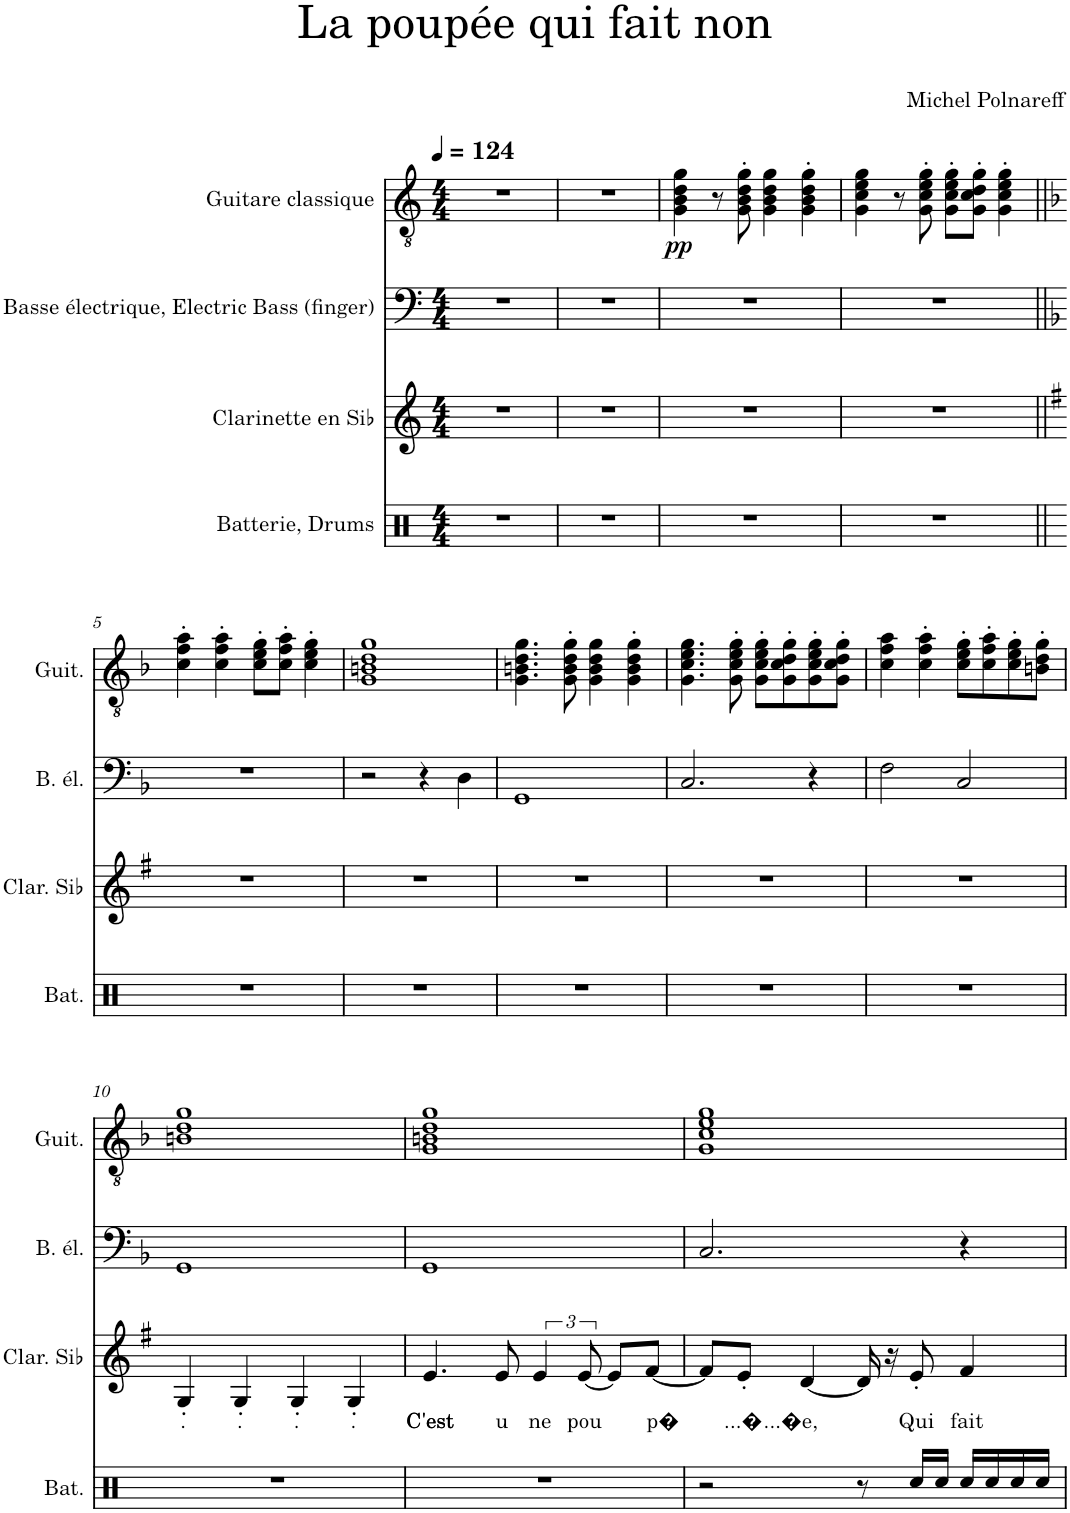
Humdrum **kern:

**kern	**kern	**text	**kern	**kern	**dynam
*part4	*part3	*part3	*part2	*part1	*part1
*staff4	*staff3	*staff3	*staff2	*staff1	*staff1
*I"Batterie, Drums	*I"Clarinette en Sib	*	*I"Basse électrique, Electric Bass (finger)	*I"Guitare classique	*
*I'Bat.	*I'Clar. Sib	*	*I'B. él.	*I'Guit.	*
*clefX	*clefG2	*	*clefF4	*clefGv2	*
*	*Trd1c2	*	*Trd7c12	*	*
*k[]	*k[]	*	*k[]	*k[]	*
*M4/4	*M4/4	*	*M4/4	*M4/4	*
*MM124	*MM124	*	*MM124	*MM124	*
=1	=1	=1	=1	=1	=1
1r	1r	.	1r	1r	.
=2	=2	=2	=2	=2	=2
1r	1r	.	1r	1r	.
=3	=3	=3	=3	=3	=3
!	!	!	!	!	!LO:DY:b
1r	1r	.	1r	4G\ 4B\ 4d\ 4g\	pp
.	.	.	.	8r	.
.	.	.	.	8G\' 8B\' 8d\' 8g\'	.
.	.	.	.	4G\ 4B\ 4d\ 4g\	.
.	.	.	.	4G\' 4B\' 4d\' 4g\'	.
=4	=4	=4	=4	=4	=4
1r	1r	.	1r	4G\ 4c\ 4e\ 4g\	.
.	.	.	.	8r	.
.	.	.	.	8G\' 8c\' 8e\' 8g\'	.
.	.	.	.	8G\' 8c\' 8e\' 8g\'L	.
.	.	.	.	8G\' 8c\' 8d\' 8g\'J	.
.	.	.	.	4G\' 4c\' 4e\' 4g\'	.
!!LO:LB:g=z
=5||	=5||	=5||	=5||	=5||	=5||
*	*k[f#]	*	*k[b-]	*k[b-]	*
1r	1r	.	1r	4c\' 4f\' 4a\'	.
.	.	.	.	4c\' 4f\' 4a\'	.
.	.	.	.	8c\' 8e\' 8g\'L	.
.	.	.	.	8c\' 8f\' 8a\'J	.
.	.	.	.	4c\' 4e\' 4g\'	.
=6	=6	=6	=6	=6	=6
1r	1r	.	2r	1G 1Bn 1d 1g	.
.	.	.	4r	.	.
.	.	.	4D\	.	.
=7	=7	=7	=7	=7	=7
1r	1r	.	1GG	4.G\ 4.Bn\ 4.d\ 4.g\	.
.	.	.	.	8G\' 8B\' 8d\' 8g\'	.
.	.	.	.	4G\ 4B\ 4d\ 4g\	.
.	.	.	.	4G\' 4B\' 4d\' 4g\'	.
=8	=8	=8	=8	=8	=8
1r	1r	.	2.C/	4.G\ 4.c\ 4.e\ 4.g\	.
.	.	.	.	8G\' 8c\' 8e\' 8g\'	.
.	.	.	.	8G\' 8c\' 8e\' 8g\'L	.
.	.	.	.	8G\' 8c\' 8d\' 8g\'	.
.	.	.	4r	8G\' 8c\' 8e\' 8g\'	.
.	.	.	.	8G\' 8c\' 8d\' 8g\'J	.
=9	=9	=9	=9	=9	=9
1r	1r	.	2F\	4c\ 4f\ 4a\	.
.	.	.	.	4c\' 4f\' 4a\'	.
.	.	.	2C/	8c\' 8e\' 8g\'L	.
.	.	.	.	8c\' 8f\' 8a\'	.
.	.	.	.	8c\' 8e\' 8g\'	.
.	.	.	.	8Bn\' 8d\' 8g\'J	.
!!LO:LB:g=z
=10	=10	=10	=10	=10	=10
!	!	!LO:LY:b	!	!	!
1r	4G'/	.	1GG	1Bn 1d 1g	.
!	!	!LO:LY:b	!	!	!
.	4G'/	.	.	.	.
!	!	!LO:LY:b	!	!	!
.	4G'/	.	.	.	.
!	!	!LO:LY:b	!	!	!
.	4G'/	.	.	.	.
=11	=11	=11	=11	=11	=11
!	!	!LO:LY:b	!	!	!
1r	4.e/	C'est	1GG	1G 1Bn 1d 1g	.
!	!	!LO:LY:b	!	!	!
.	8e/	u	.	.	.
!	!	!LO:LY:b	!	!	!
.	6e/	ne	.	.	.
!	!	!LO:LY:b	!	!	!
.	[12e/	pou	.	.	.
.	8e/L]	.	.	.	.
!	!	!LO:LY:b	!	!	!
.	[8f#/J	p�	.	.	.
=12	=12	=12	=12	=12	=12
2r	8f#/L]	.	2.C/	1G 1c 1e 1g	.
!	!	!LO:LY:b	!	!	!
.	8e'/J	...�	.	.	.
!	!	!LO:LY:b	!	!	!
.	[4d/	...�e,	.	.	.
8r	16d/]	.	.	.	.
.	16r	.	.	.	.
!	!	!LO:LY:b	!	!	!
16Rcc/LL	8e'/	Qui	.	.	.
16Rcc/JJ	.	.	.	.	.
!	!	!LO:LY:b	!	!	!
16Rcc/LL	4f#/	fait	4r	.	.
16Rcc/	.	.	.	.	.
16Rcc/	.	.	.	.	.
16Rcc/JJ	.	.	.	.	.
=	=	=	=	=	=
*-	*-	*-	*-	*-	*-
